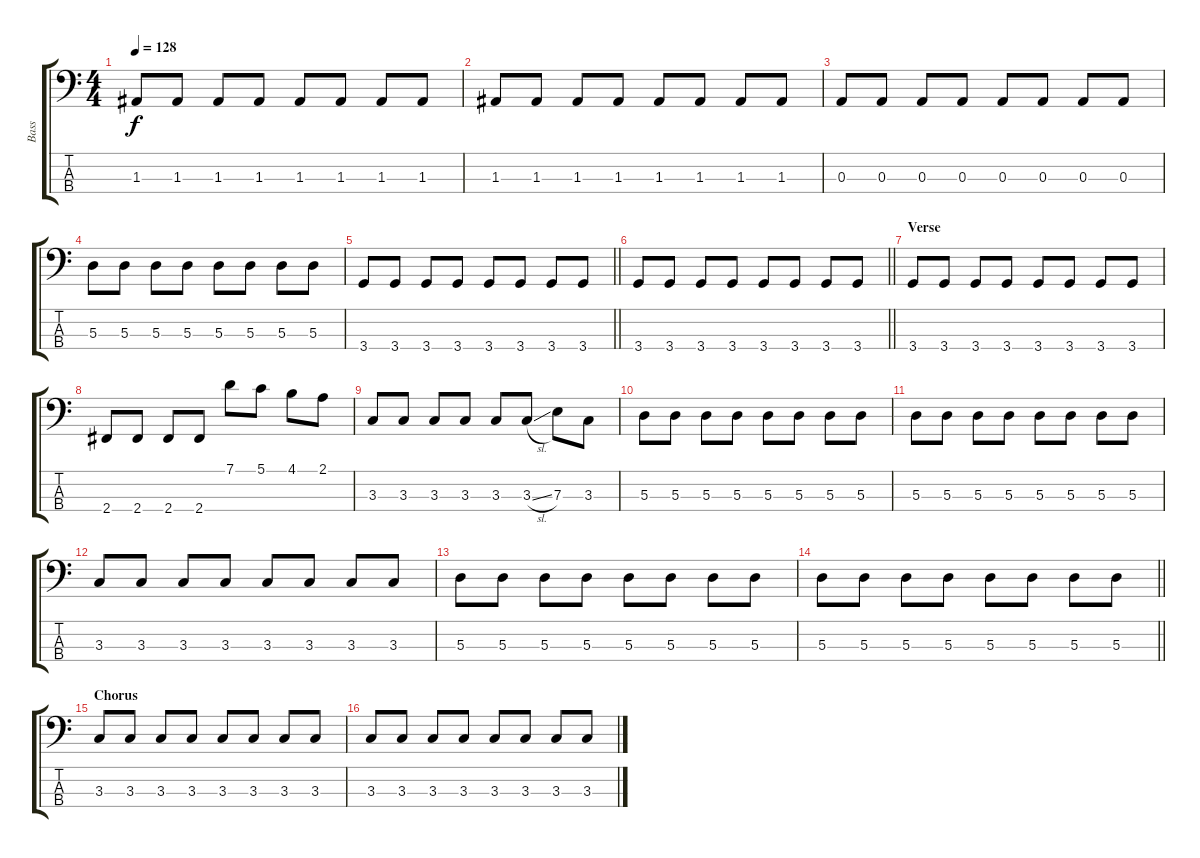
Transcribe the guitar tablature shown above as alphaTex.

\track ("Bass" "Bass") {instrument electricbasspick}
\staff {score tabs}
\tuning (G2 D2 A1 E1) {hide}
\ts (4 4)
\tempo 128
\clef f4
\ks c
1.3.8{dy f} 1.3.8 1.3.8 1.3.8 1.3.8 1.3.8 1.3.8 1.3.8 |
1.3.8 1.3.8 1.3.8 1.3.8 1.3.8 1.3.8 1.3.8 1.3.8 |
0.3.8 0.3.8 0.3.8 0.3.8 0.3.8 0.3.8 0.3.8 0.3.8 |
5.3.8 5.3.8 5.3.8 5.3.8 5.3.8 5.3.8 5.3.8 5.3.8 |
\barLineRight lightlight
3.4.8 3.4.8 3.4.8 3.4.8 3.4.8 3.4.8 3.4.8 3.4.8 |
\barLineRight lightlight
3.4.8 3.4.8 3.4.8 3.4.8 3.4.8 3.4.8 3.4.8 3.4.8 |
\section ("" "Verse")
3.4.8 3.4.8 3.4.8 3.4.8 3.4.8 3.4.8 3.4.8 3.4.8 |
2.4.8 2.4.8 2.4.8 2.4.8 7.1.8 5.1.8 4.1.8 2.1.8 |
3.3.8 3.3.8 3.3.8 3.3.8 3.3.8 3.3{sl}.8 7.3.8 3.3.8 |
5.3.8 5.3.8 5.3.8 5.3.8 5.3.8 5.3.8 5.3.8 5.3.8 |
5.3.8 5.3.8 5.3.8 5.3.8 5.3.8 5.3.8 5.3.8 5.3.8 |
3.3.8 3.3.8 3.3.8 3.3.8 3.3.8 3.3.8 3.3.8 3.3.8 |
5.3.8 5.3.8 5.3.8 5.3.8 5.3.8 5.3.8 5.3.8 5.3.8 |
\barLineRight lightlight
5.3.8 5.3.8 5.3.8 5.3.8 5.3.8 5.3.8 5.3.8 5.3.8 |
\section ("" "Chorus")
3.3.8 3.3.8 3.3.8 3.3.8 3.3.8 3.3.8 3.3.8 3.3.8 |
3.3.8 3.3.8 3.3.8 3.3.8 3.3.8 3.3.8 3.3.8 3.3.8
